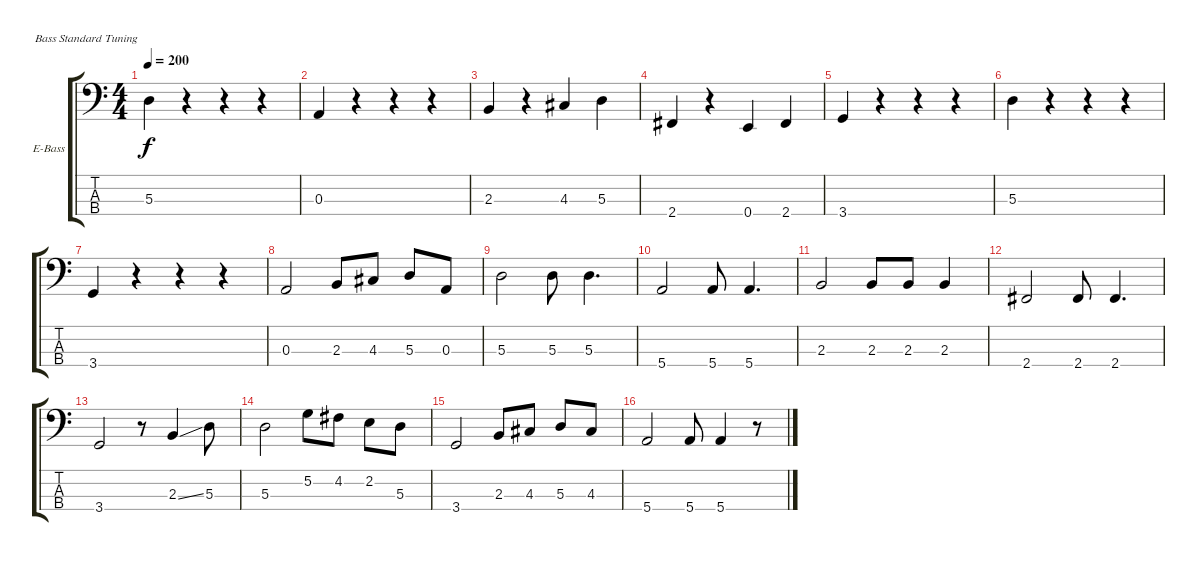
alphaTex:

\bracketExtendMode groupsimilarinstruments
\firstSystemTrackNameOrientation horizontal
\otherSystemsTrackNameOrientation horizontal
\track ("Track 8" "E-Bass") {instrument electricbassfinger}
\staff {score tabs}
\tuning (G2 D2 A1 E1)
\ts (4 4)
\tempo 200
\clef f4
\ks c
5.3.4{dy f} r.4 r.4 r.4 |
0.3.4 r.4 r.4 r.4 |
2.3.4 r.4 4.3.4 5.3.4 |
2.4.4 r.4 0.4.4 2.4.4 |
3.4.4 r.4 r.4 r.4 |
5.3.4 r.4 r.4 r.4 |
3.4.4 r.4 r.4 r.4 |
0.3.2 2.3.8 4.3.8 5.3.8 0.3.8 |
5.3.2 5.3.8 5.3.4{d} |
5.4.2 5.4.8 5.4.4{d} |
2.3.2 2.3.8 2.3.8 2.3.4 |
2.4.2 2.4.8 2.4.4{d} |
3.4.2 r.8 2.3{ss}.4 5.3.8 |
5.3.2 5.2.8 4.2.8 2.2.8 5.3.8 |
3.4.2 2.3.8 4.3.8 5.3.8 4.3.8 |
5.4.2 5.4.8 5.4.4 r.8
